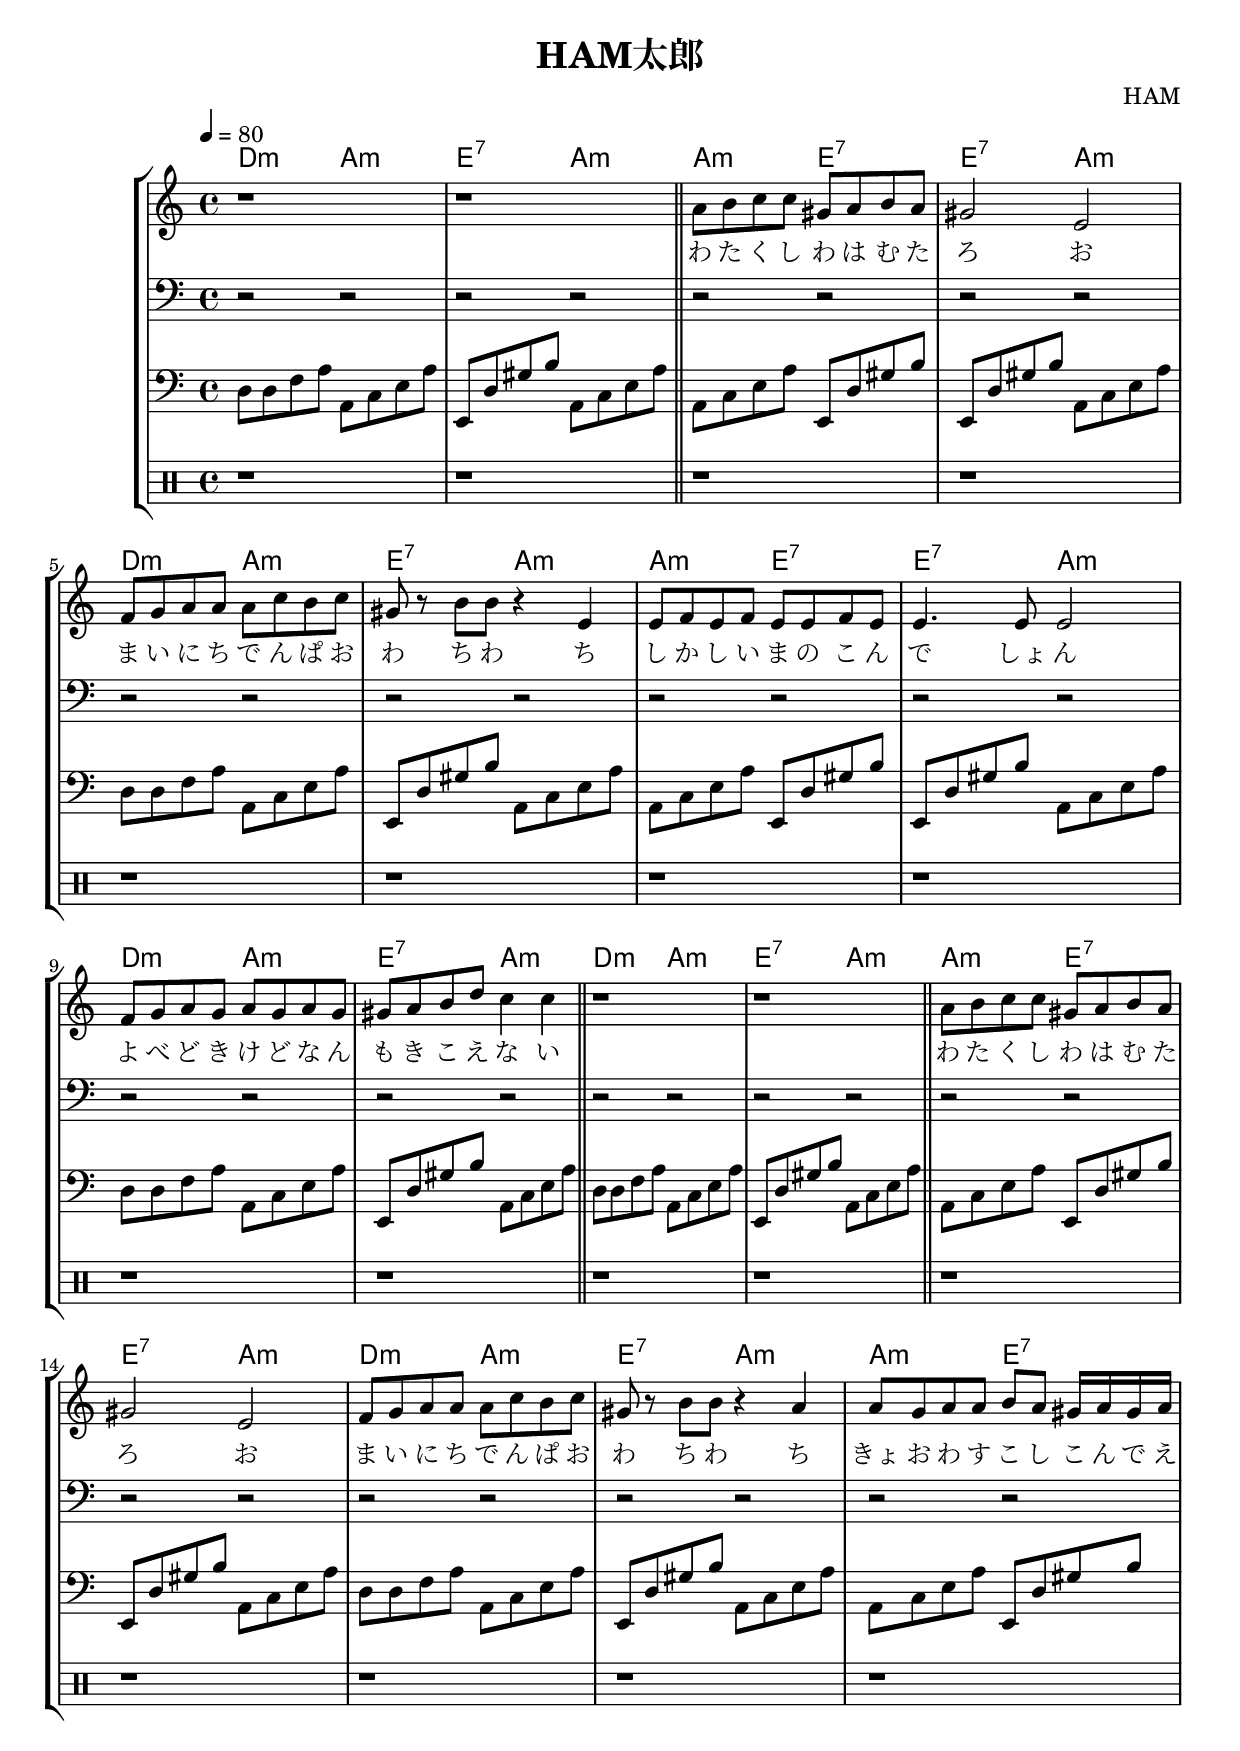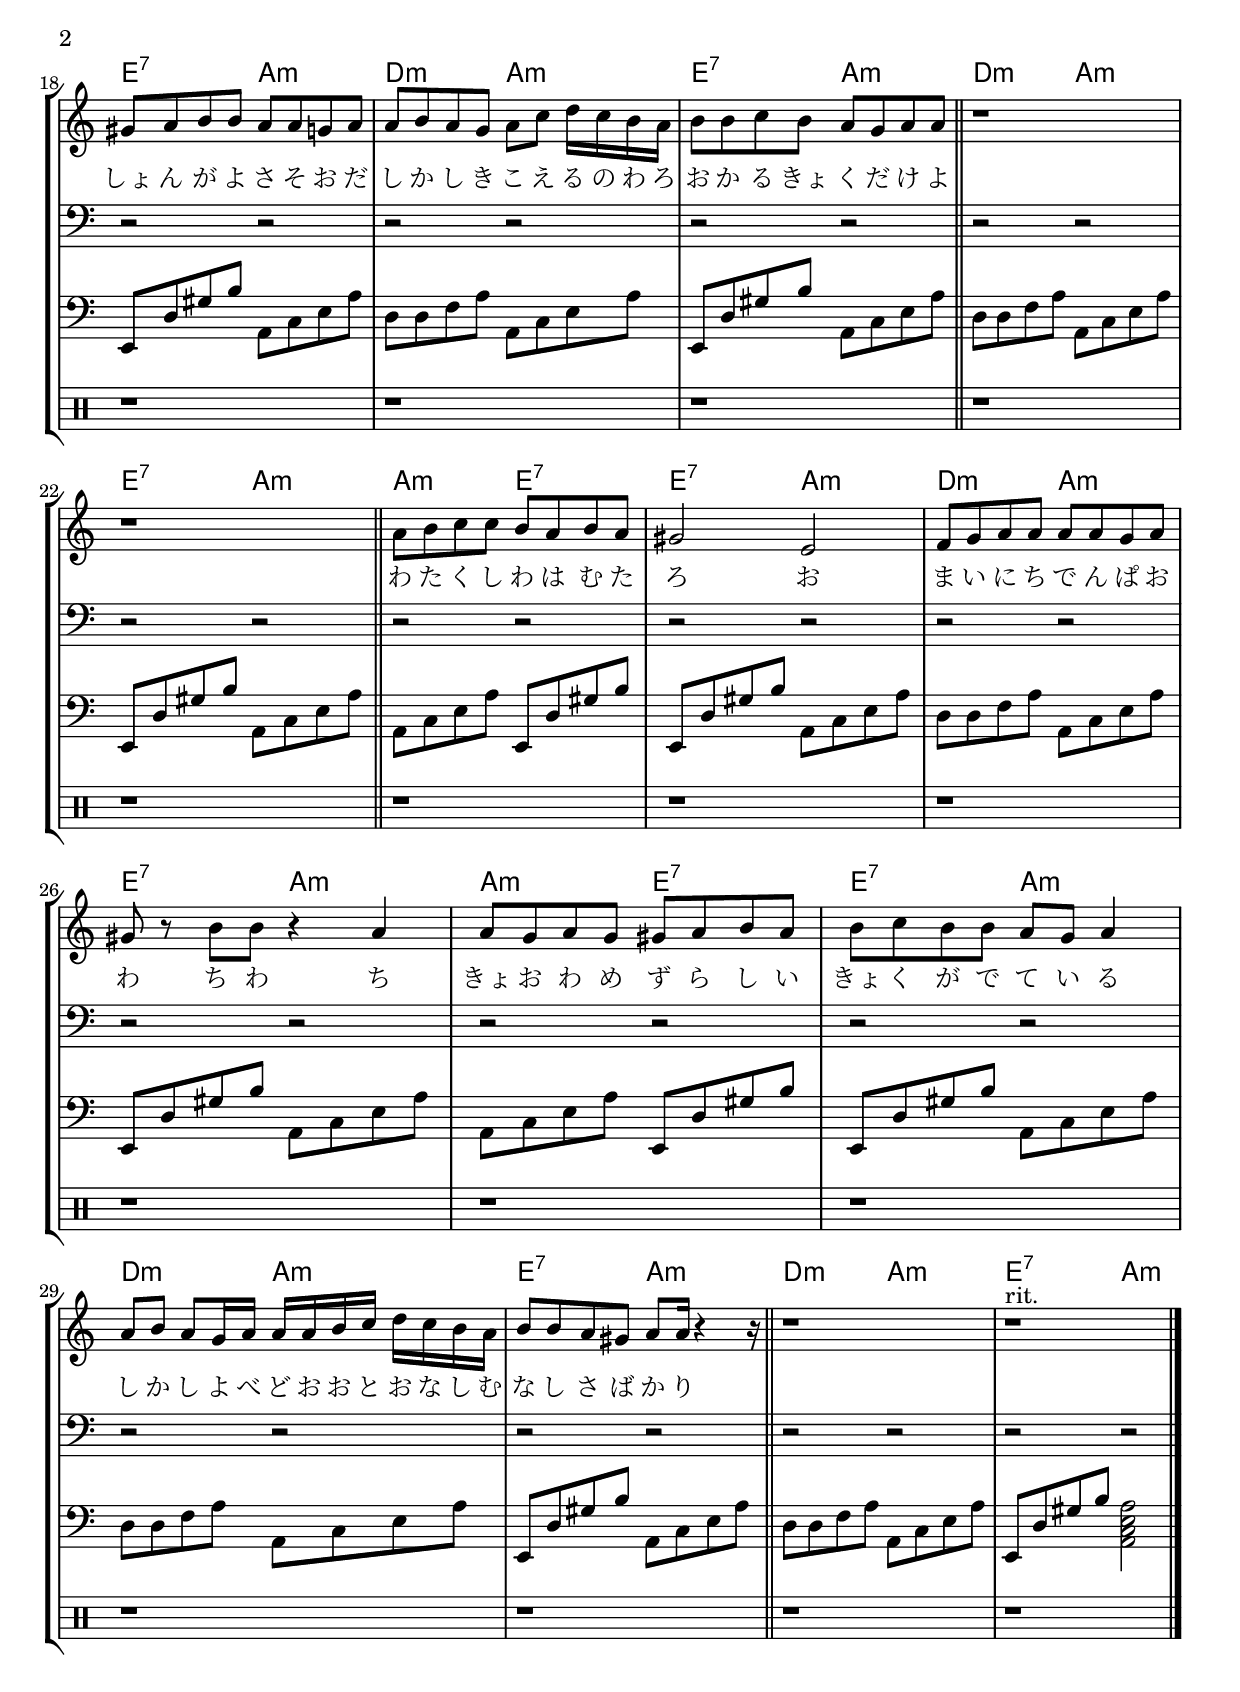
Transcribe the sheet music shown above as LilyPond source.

\version "2.12.1"

\header {
	title = \markup {HAM太郎}
	composer = \markup \center-column {HAM}
}

harmony = \chordmode {
	d2:m a:m e:7 a:m 

	a:m e:7 e:7 a:m d:m a:m e:7 a:m a:m e:7 e:7 a:m d:m a:m e:7 a:m 

	d:m a:m e:7 a:m 

	a:m e:7 e:7 a:m d:m a:m e:7 a:m a:m e:7 e:7 a:m d:m a:m e:7 a:m 

	d:m a:m e:7 a:m 

	a:m e:7 e:7 a:m d:m a:m e:7 a:m a:m e:7 e:7 a:m d:m a:m e:7 a:m 

	d:m a:m e:7 a:m 
}

melody = {
	\key c \major
	\tempo 4 = 80
	r1 | r1   
	\set Staff.midiInstrument = #"fss0.32"
	 a'8  b'8  c''8  c''8  gis'8  a'8  b'8  a'8 
	gis'2  e'2 
	f'8  g'8  a'8  a'8  a'8  c''8  b'8  c''8 
	gis'8  r8  b'8  b'8  r4  e'4 
	e'8  f'8  e'8  f'8  e'8  e'8  f'8  e'8 
	e'4.  e'8  e'2 
	f'8  g'8  a'8  g'8  a'8  g'8  a'8  g'8 
	gis'8  a'8  b'8  d''8  c''4  c''4
	r1 | r1   
	\set Staff.midiInstrument = #"fss0.23"
	 a'8  b'8  c''8  c''8  gis'8  a'8  b'8  a'8 
	gis'2  e'2 
	f'8  g'8  a'8  a'8  a'8  c''8  b'8  c''8 
	gis'8  r8  b'8  b'8  r4  a'4 
	a'8  g'8  a'8  a'8  b'8  a'8  gis'16  a'16  gis'16  a'16 
	gis'8  a'8  b'8  b'8  a'8  a'8  g'8  a'8 
	a'8  b'8  a'8  g'8  a'8  c''8  d''16  c''16  b'16  a'16 
	b'8  b'8  c''8  b'8  a'8  g'8  a'8  a'8
	r1 | r1   
	\set Staff.midiInstrument = #"fss0.23"
	 a'8  b'8  c''8  c''8  b'8  a'8  b'8  a'8 
	gis'2  e'2 
	f'8  g'8  a'8  a'8  a'8  a'8  g'8  a'8 
	gis'8  r8  b'8  b'8  r4  a'4 
	a'8  g'8  a'8  g'8  gis'8  a'8  b'8  a'8 
	b'8  c''8  b'8  b'8  a'8  g'8  a'4 
	a'8  b'8  a'8  g'16  a'16  a'16  a'16  b'16  c''16  d''16  c''16  b'16  a'16 
	b'8  b'8  a'8  gis'8  a'8  a'16  	r4~r16 	r1 | r1^"rit." \bar "|."
}

words = \lyricmode {
	
	わ  た  く  し  わ  は  む  た  ろ  お  ま  い  に  ち  で  ん  ぱ  お  わ  ち  わ  ち  し  か  し  い  ま  の  こ  ん  で  しょ  ん  よ  べ  ど  き  け  ど  な  ん  も  き  こ  え  な  い  
	
	わ  た  く  し  わ  は  む  た  ろ  お  ま  い  に  ち  で  ん  ぱ  お  わ  ち  わ  ち  きょ  お  わ  す  こ  し  こ  ん  で  え  しょ  ん  が  よ  さ  そ  お  だ  し  か  し  き  こ  え  る  の  わ  ろ  お  か  る  きょ  く  だ  け  よ  
	
	わ  た  く  し  わ  は  む  た  ろ  お  ま  い  に  ち  で  ん  ぱ  お  わ  ち  わ  ち  きょ  お  わ  め  ず  ら  し  い  きょ  く  が  で  て  い  る  し  か  し  よ  べ  ど  お  お  と  お  な  し  む  な  し  さ  ば  か  り  
	
}

tempochange = {
	\tempo 4 = 80
	r1 | r1 \bar "||"
	\tempo 4 = 80
	r1 | r1 | r1 | r1 | r1 | r1 | r1 | r1 \bar "||"
	\tempo 4 = 80
	r1 | r1 \bar "||"
	\tempo 4 = 80
	r1 | r1 | r1 | r1 | r1 | r1 | r1 | r1 \bar "||"
	\tempo 4 = 80
	r1 | r1 \bar "||"
	\tempo 4 = 80
	r1 | r1 | r1 | r1 | r1 | r1 | r1 | r1 \bar "||"
	\tempo 4 = 80
	r1 | \tempo 4 = 60 r2 \tempo 4 = 53 r2 \bar "|."
}

mainacc = {
	\clef bass
	\set Staff.midiInstrument = #"Steel Drums"
	\key c \major
	\tempo 4 = 80
	r2
	r2
	r2
	r2
	\bar "||"

	\set Staff.midiInstrument = #"Steel Drums"
	r2
	r2
	r2
	r2
	r2
	r2
	r2
	r2
	r2
	r2
	r2
	r2
	r2
	r2
	r2
	r2
	\bar "||"

	\set Staff.midiInstrument = #"FX 2 (soundtrack)"
	r2
	r2
	r2
	r2
	\bar "||"

	\set Staff.midiInstrument = #"FX 2 (soundtrack)"
	r2
	r2
	r2
	r2
	r2
	r2
	r2
	r2
	r2
	r2
	r2
	r2
	r2
	r2
	r2
	r2
	\bar "||"

	\set Staff.midiInstrument = #"Steel Drums"
	r2
	r2
	r2
	r2
	\bar "||"

	\set Staff.midiInstrument = #"Steel Drums"
	r2
	r2
	r2
	r2
	r2
	r2
	r2
	r2
	r2
	r2
	r2
	r2
	r2
	r2
	r2
	r2
	\bar "||"

	\set Staff.midiInstrument = #"Steel Drums"
	r2
	r2
	r2
	r2
	\bar "|."
}

subacc = {
	\clef bass
	\set Staff.midiInstrument = #"Shamisen"
	\key c \major
	\tempo 4 = 80
	d8 d8 f8 a8
	a,8 c8 e8 a8
	e,8 d8 gis8 b8
	a,8 c8 e8 a8
	\bar "||"

	\set Staff.midiInstrument = #"Shamisen"
	a,8 c8 e8 a8
	e,8 d8 gis8 b8
	e,8 d8 gis8 b8
	a,8 c8 e8 a8
	d8 d8 f8 a8
	a,8 c8 e8 a8
	e,8 d8 gis8 b8
	a,8 c8 e8 a8
	a,8 c8 e8 a8
	e,8 d8 gis8 b8
	e,8 d8 gis8 b8
	a,8 c8 e8 a8
	d8 d8 f8 a8
	a,8 c8 e8 a8
	e,8 d8 gis8 b8
	a,8 c8 e8 a8
	\bar "||"

	\set Staff.midiInstrument = #"Shamisen"
	d8 d8 f8 a8
	a,8 c8 e8 a8
	e,8 d8 gis8 b8
	a,8 c8 e8 a8
	\bar "||"

	\set Staff.midiInstrument = #"Shamisen"
	a,8 c8 e8 a8
	e,8 d8 gis8 b8
	e,8 d8 gis8 b8
	a,8 c8 e8 a8
	d8 d8 f8 a8
	a,8 c8 e8 a8
	e,8 d8 gis8 b8
	a,8 c8 e8 a8
	a,8 c8 e8 a8
	e,8 d8 gis8 b8
	e,8 d8 gis8 b8
	a,8 c8 e8 a8
	d8 d8 f8 a8
	a,8 c8 e8 a8
	e,8 d8 gis8 b8
	a,8 c8 e8 a8
	\bar "||"

	\set Staff.midiInstrument = #"Shamisen"
	d8 d8 f8 a8
	a,8 c8 e8 a8
	e,8 d8 gis8 b8
	a,8 c8 e8 a8
	\bar "||"

	\set Staff.midiInstrument = #"Shamisen"
	a,8 c8 e8 a8
	e,8 d8 gis8 b8
	e,8 d8 gis8 b8
	a,8 c8 e8 a8
	d8 d8 f8 a8
	a,8 c8 e8 a8
	e,8 d8 gis8 b8
	a,8 c8 e8 a8
	a,8 c8 e8 a8
	e,8 d8 gis8 b8
	e,8 d8 gis8 b8
	a,8 c8 e8 a8
	d8 d8 f8 a8
	a,8 c8 e8 a8
	e,8 d8 gis8 b8
	a,8 c8 e8 a8
	\bar "||"

	\set Staff.midiInstrument = #"Shamisen"
	d8 d8 f8 a8
	a,8 c8 e8 a8
	e,8 d8 gis8 b8
	<a, c e a>2
	\bar "|."
}

percA = {
	\drummode {
	r1 |r1 \bar "||"
	r1 |r1 |r1 |r1 |r1 |r1 |r1 |r1 \bar "||"
	r1 |r1 \bar "||"
	r1 |r1 |r1 |r1 |r1 |r1 |r1 |r1 \bar "||"
	r1 |r1 \bar "||"
	r1 |r1 |r1 |r1 |r1 |r1 |r1 |r1 \bar "||"
	r1 |r1 \bar "|."
	}
}

percB = {
	\drummode {
	r1 |r1 \bar "||"
	r1 |r1 |r1 |r1 |r1 |r1 |r1 |r1 \bar "||"
	r1 |r1 \bar "||"
	r1 |r1 |r1 |r1 |r1 |r1 |r1 |r1 \bar "||"
	r1 |r1 \bar "||"
	r1 |r1 |r1 |r1 |r1 |r1 |r1 |r1 \bar "||"
	r1 |r1 \bar "|."
	}
}

percC = {
	\drummode {
	r1 |r1 \bar "||"
	r1 |r1 |r1 |r1 |r1 |r1 |r1 |r1 \bar "||"
	r1 |r1 \bar "||"
	r1 |r1 |r1 |r1 |r1 |r1 |r1 |r1 \bar "||"
	r1 |r1 \bar "||"
	r1 |r1 |r1 |r1 |r1 |r1 |r1 |r1 \bar "||"
	r1 |r1 \bar "|."
	}
}

percD = {
	\drummode {
	r1 |r1 \bar "||"
	r1 |r1 |r1 |r1 |r1 |r1 |r1 |r1 \bar "||"
	r1 |r1 \bar "||"
	r1 |r1 |r1 |r1 |r1 |r1 |r1 |r1 \bar "||"
	r1 |r1 \bar "||"
	r1 |r1 |r1 |r1 |r1 |r1 |r1 |r1 \bar "||"
	r1 |r1 \bar "|."
	}
}

percE = {
	\drummode {
	r1 |r1 \bar "||"
	r1 |r1 |r1 |r1 |r1 |r1 |r1 |r1 \bar "||"
	r1 |r1 \bar "||"
	r1 |r1 |r1 |r1 |r1 |r1 |r1 |r1 \bar "||"
	r1 |r1 \bar "||"
	r1 |r1 |r1 |r1 |r1 |r1 |r1 |r1 \bar "||"
	r1 |r1 \bar "|."
	}
}

\score {
	<<
		\new StaffGroup <<
			\new ChordNames {\harmony}
			\new Voice = "melody" {\melody}
			\new Lyrics \lyricsto "melody" \words
			\new Staff = "mainacc" {\mainacc}
			\new Staff = "subacc" {\subacc}
			\new DrumStaff <<
				\new DrumVoice {\percA}
				\new DrumVoice {\percB}
				\new DrumVoice {\percC}
				\new DrumVoice {\percD}
				\new DrumVoice {\percE}
			>>
		>>
	>>
	\layout { }
}
